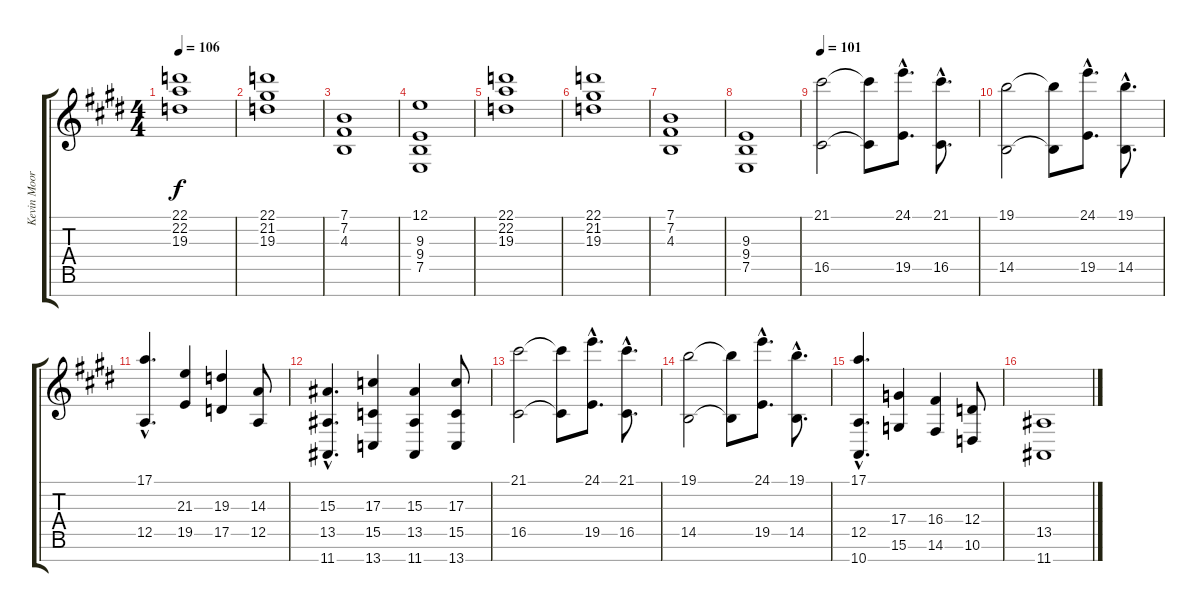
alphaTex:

\track ("Kevin Moore" "Kevin Moor") {instrument tremolostrings}
\staff {score tabs}
\tuning (E4 B3 G3 D3 A2 E2 B1) {hide}
\ts (4 4)
\tempo 106
\clef g2
\ks e
(22.1 22.2 19.3).1{dy f volume 8 balance 6 instrument stringensemble2} |
(22.1 21.2 19.3).1 |
(7.1 7.2 4.3).1 |
(12.1 9.3 9.4 7.5).1 |
(22.1 22.2 19.3).1 |
(22.1 21.2 19.3).1 |
(7.1 7.2 4.3).1 |
(9.3 9.4 7.5).1 |
\tempo 101
(21.1 16.5).2{volume 10 balance 12 instrument tremolostrings} (21.1{t} 16.5{t}).8 (24.1{hac} 19.5{hac}).8{d} (21.1{hac} 16.5{hac}).8{d} |
(19.1 14.5).2 (19.1{t} 14.5{t}).8 (24.1{hac} 19.5{hac}).8{d} (19.1{hac} 14.5{hac}).8{d} |
(17.1{hac} 12.5{hac}).4{d} (21.3 19.5).4 (19.3 17.5).4 (14.3 12.5).8 |
(15.3{hac} 13.5{hac} 11.7{hac}).4{d} (17.3 15.5 13.7).4 (15.3 13.5 11.7).4 (17.3 15.5 13.7).8 |
(21.1 16.5).2 (21.1{t} 16.5{t}).8 (24.1{hac} 19.5{hac}).8{d} (21.1{hac} 16.5{hac}).8{d} |
(19.1 14.5).2 (19.1{t} 14.5{t}).8 (24.1{hac} 19.5{hac}).8{d} (19.1{hac} 14.5{hac}).8{d} |
(17.1{hac} 12.5{hac} 10.7{hac}).4{d} (17.4 15.6).4 (16.4 14.6).4 (12.4 10.6).8 |
(13.5 11.7).1
